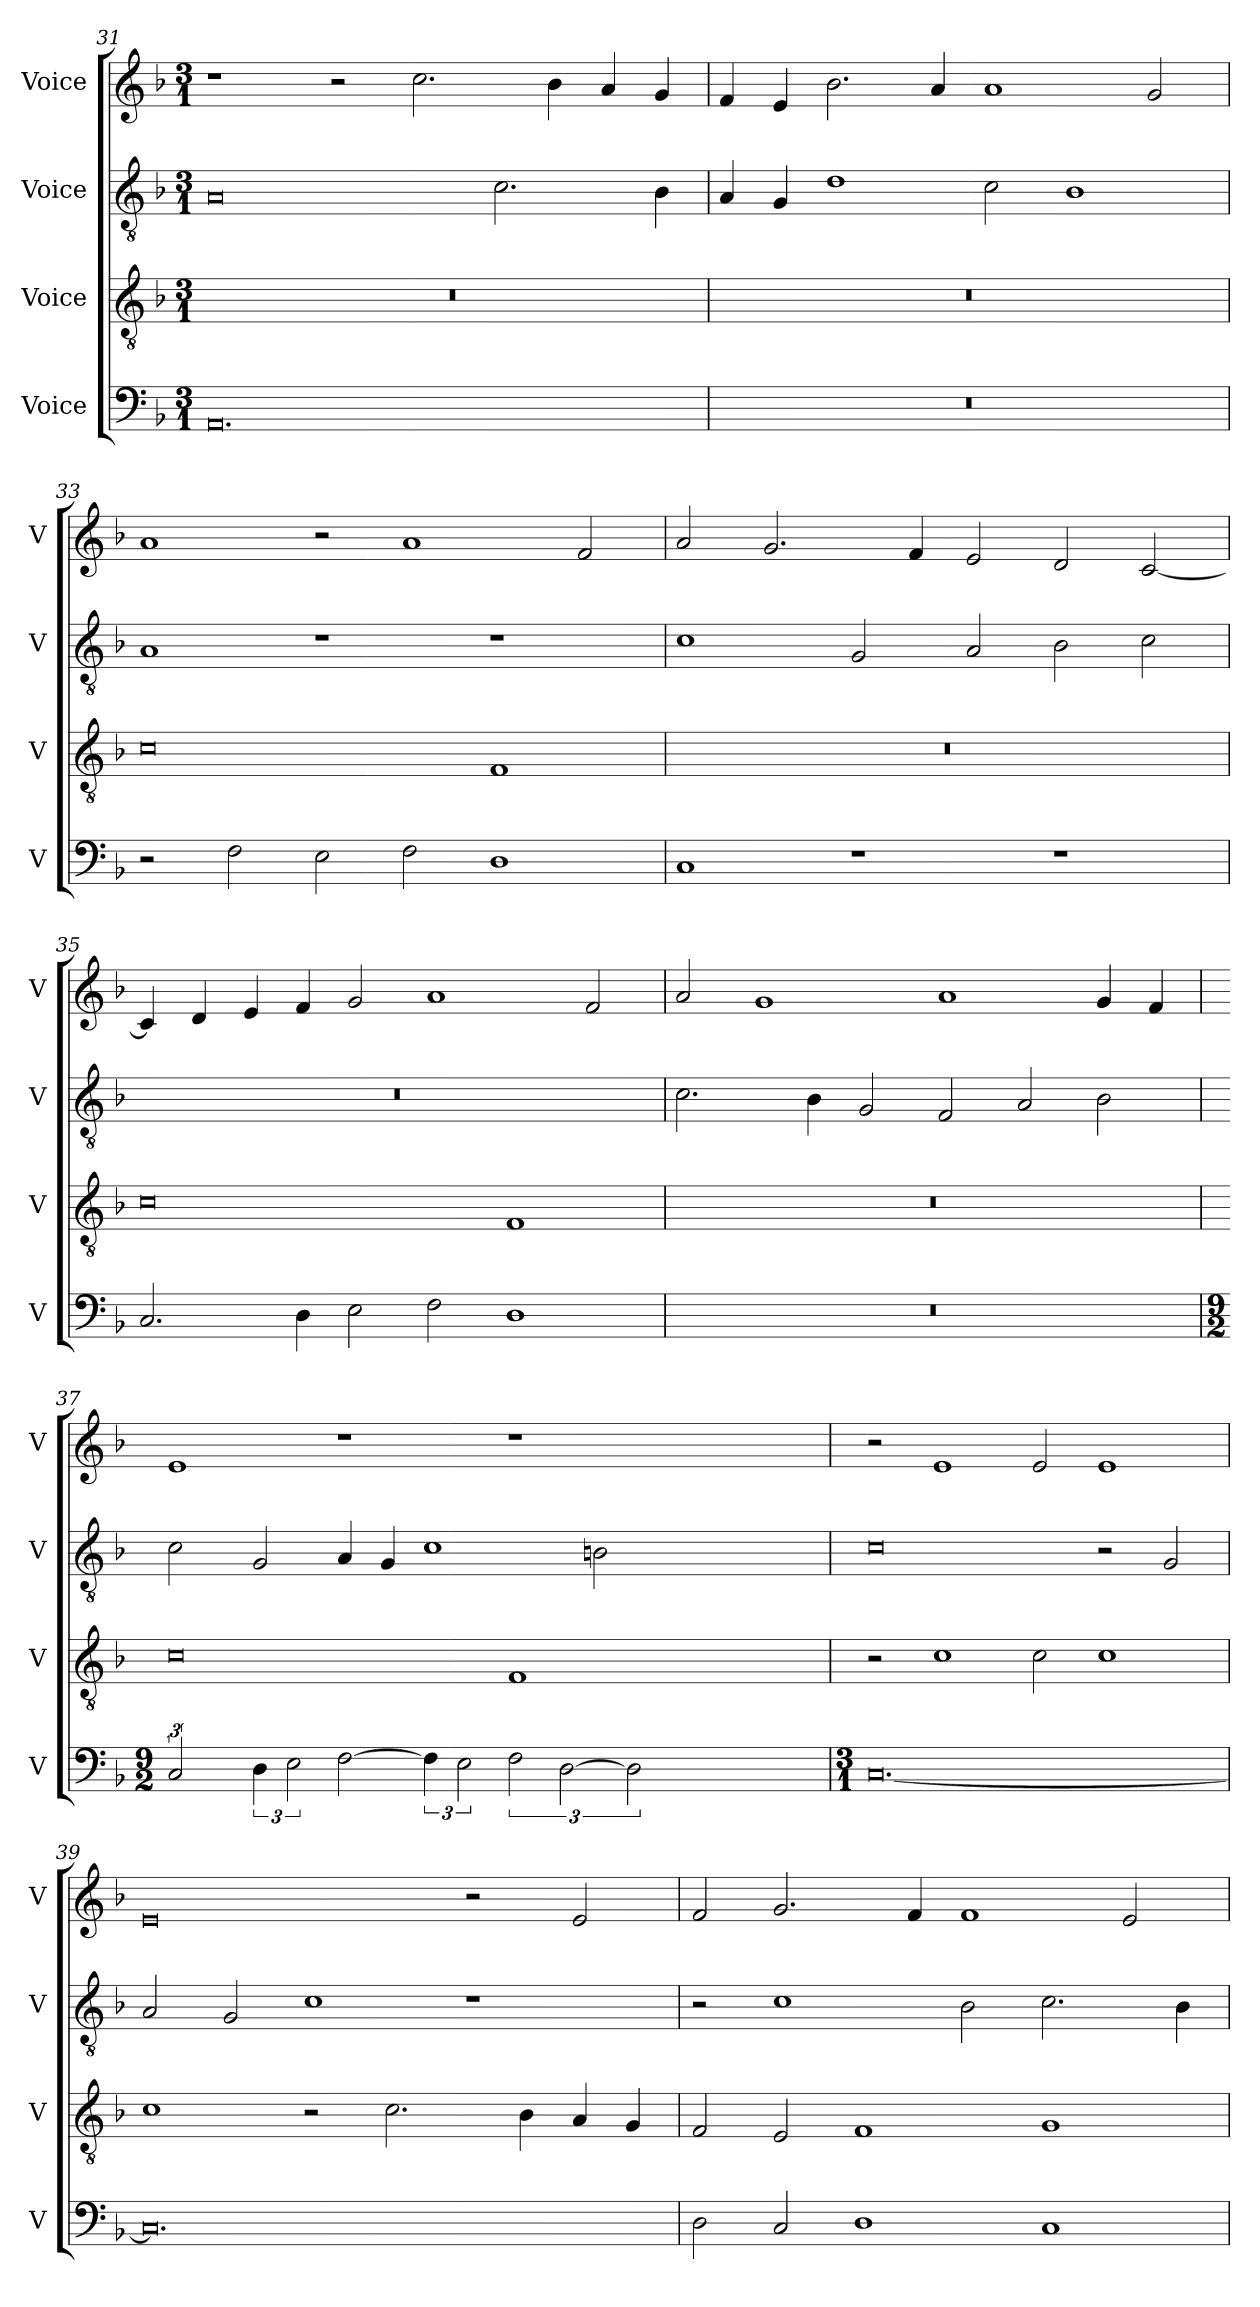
**kern	**kern	**kern	**kern
*part4	*part3	*part2	*part1
*staff4	*staff3	*staff2	*staff1
*I"Voice	*I"Voice	*I"Voice	*I"Voice
*I'V	*I'V	*I'V	*I'V
*clefF4	*clefGv2	*clefGv2	*clefG2
*k[b-]	*k[b-]	*k[b-]	*k[b-]
*M3/1	*M3/1	*M3/1	*M3/1
=31	=31	=31	=31
0.AA	0.r	0A	1r
.	.	.	2r
.	.	.	2.cc\
.	.	2.c\	.
.	.	.	4b-\
.	.	.	4a/
.	.	4B-\	4g/
=32	=32	=32	=32
0.r	0.r	4A/	4f/
.	.	4G/	4e/
.	.	1d	2.b-\
.	.	.	4a/
.	.	2c\	1a
.	.	1B-	.
.	.	.	2g/
=33	=33	=33	=33
2r	0c	1A	1a
2F\	.	.	.
2E\	.	1r	2r
2F\	.	.	1a
1D	1F	1r	.
.	.	.	2f/
!!LO:LB:g=z
=34	=34	=34	=34
1C	0.r	1c	2a/
.	.	.	2.g/
1r	.	2G/	.
.	.	.	4f/
.	.	2A/	2e/
1r	.	2B-\	2d/
.	.	2c\	[2c/
=35	=35	=35	=35
2.C/	0c	0.r	4c/]
.	.	.	4d/
.	.	.	4e/
4D\	.	.	4f/
2E\	.	.	2g/
2F\	.	.	1a
1D	1F	.	.
.	.	.	2f/
=36	=36	=36	=36
0.r	0.r	2.c\	2a/
.	.	.	1g
.	.	4B-\	.
.	.	2G/	.
.	.	2F/	1a
.	.	2A/	.
.	.	2B-\	4g/
.	.	.	4f/
!!LO:PB:g=z
=37	=37	=37	=37
*M9/2	*	*	*
3C/	0c	2c\	1e
!LO:N:vis=8..	!	!	!
6ryy	.	.	.
6D\	.	2G/	.
3E\	.	.	.
[2F	.	4A/	1r
.	.	4G/	.
6F]	.	1c	.
3E\	.	.	.
3F\	1F	.	1r
[3D	.	.	.
.	.	2Bn\	.
3D]	.	.	.
3%4ryy	1.ryy	1.ryy	1.ryy
6ryy	.	.	.
=38	=38	=38	=38
*M3/1	*	*	*
[0.C	2r	0c	2r
.	1c	.	1e
.	2c\	.	2e/
.	1c	2r	1e
.	.	2G/	.
=39	=39	=39	=39
0.C]	1c	2A/	0e
.	.	2G/	.
.	2r	1c	.
.	2.c\	.	.
.	.	1r	2r
.	4B-\	.	.
.	4A/	.	2e/
.	4G/	.	.
!!LO:LB:g=z
=40	=40	=40	=40
2D\	2F/	2r	2f/
2C/	2E/	1c	2.g/
1D	1F	.	.
.	.	.	4f/
.	.	2B-\	1f
1C	1G	2.c\	.
.	.	.	2e/
.	.	4B-\	.
=	=	=	=
*-	*-	*-	*-
